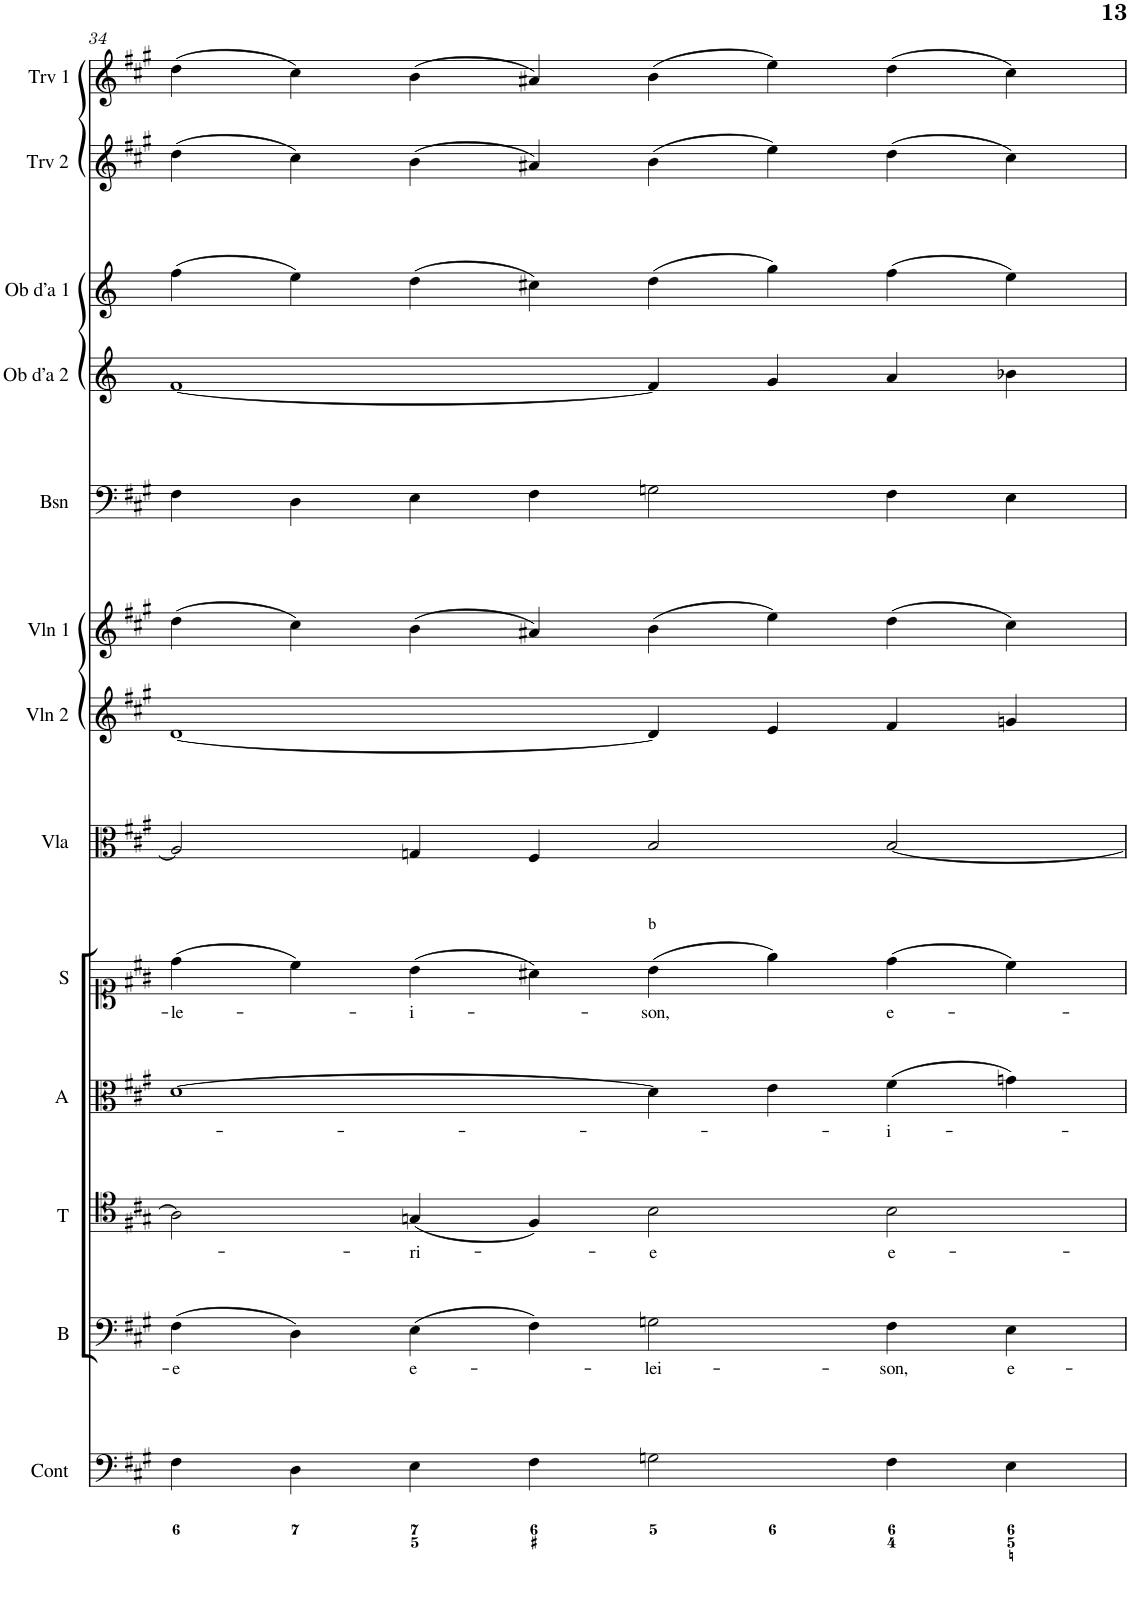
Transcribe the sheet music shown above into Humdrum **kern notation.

**kern	**kern	**text	**kern	**text	**kern	**text	**kern	**text	**kern	**kern	**kern	**kern	**kern	**kern	**kern	**kern
*part13	*part12	*part12	*part11	*part11	*part10	*part10	*part9	*part9	*part8	*part7	*part6	*part5	*part4	*part3	*part2	*part1
*staff13	*staff12	*staff12	*staff11	*staff11	*staff10	*staff10	*staff9	*staff9	*staff8	*staff7	*staff6	*staff5	*staff4	*staff3	*staff2	*staff1
*I"Continuo	*I"Bass	*	*I"Tenor	*	*I"Alto	*	*I"Soprano	*	*I"Viola	*I"Violin 2	*I"Violin 1	*I"Bassoon	*I"Oboe d’amore 2	*I"Oboe d’amore 1	*I"Traverso 2	*I"Traverso 1
*I'Cont	*I'B	*	*I'T	*	*I'A	*	*I'S	*	*I'Vla	*I'Vln 2	*I'Vln 1	*I'Bsn	*I'Ob d’a 2	*I'Ob d’a 1	*I'Trv 2	*I'Trv 1
!!LO:PB:g=z
*clefF4	*clefF4	*	*clefC4	*	*clefC3	*	*clefC1	*	*clefC3	*clefG2	*clefG2	*clefF4	*clefG2	*clefG2	*clefG2	*clefG2
*	*	*	*	*	*	*	*	*	*	*	*	*	*Trd2c3	*Trd2c3	*	*
*k[f#c#g#]	*k[f#c#g#]	*	*k[f#c#g#]	*	*k[f#c#g#]	*	*k[f#c#g#]	*	*k[f#c#g#]	*k[f#c#g#]	*k[f#c#g#]	*k[f#c#g#]	*k[]	*k[]	*k[f#c#g#]	*k[f#c#g#]
*M4/2	*M4/2	*	*M4/2	*	*M4/2	*	*M4/2	*	*M4/2	*M4/2	*M4/2	*M4/2	*M4/2	*M4/2	*M4/2	*M4/2
*met(c|)	*met(c|)	*	*met(c|)	*	*met(c|)	*	*met(c|)	*	*met(c|)	*met(c|)	*met(c|)	*met(c|)	*met(c|)	*met(c|)	*met(c|)	*met(c|)
=34	=34	=34	=34	=34	=34	=34	=34	=34	=34	=34	=34	=34	=34	=34	=34	=34
!	!	!LO:LY:b	!	!	!	!	!	!LO:LY:b	!	!	!	!	!	!	!	!
4F#\	(4F#\	-e	2A\]	.	[1d	.	(4dd\	-le-	2A/]	[1d	(4dd\	4F#\	[1f	(4ff\	(4dd\	(4dd\
4D\	4D\)	.	.	.	.	.	4cc#\)	.	.	.	4cc#\)	4D\	.	4ee\)	4cc#\)	4cc#\)
!	!	!LO:LY:b	!	!LO:LY:b	!	!	!	!LO:LY:b	!	!	!	!	!	!	!	!
4E\	(4E\	e-	(4Gn/	-ri-	.	.	(4b\	-i-	4Gn/	.	(4b\	4E\	.	(4dd\	(4b\	(4b\
4F#\	4F#\)	.	4F#/)	.	.	.	4a#X\)	.	4F#/	.	4a#X/)	4F#\	.	4cc#X\)	4a#X/)	4a#X/)
!	!	!	!	!	!	!	!LO:TX:a:t=b	!	!	!	!	!	!	!	!	!
!	!	!LO:LY:b	!	!LO:LY:b	!	!	!	!LO:LY:b	!	!	!	!	!	!	!	!
2Gn\	2Gn\	-lei-	2B\	-e	4d\]	.	(4b\	-son,	2B/	4d/]	(4b\	2Gn\	4f/]	(4dd\	(4b\	(4b\
.	.	.	.	.	4e\	.	4ee\)	.	.	4e/	4ee\)	.	4g/	4gg\)	4ee\)	4ee\)
!	!	!LO:LY:b	!	!LO:LY:b	!	!LO:LY:b	!	!LO:LY:b	!	!	!	!	!	!	!	!
4F#\	4F#\	-son,	2B\	e-	(4f#\	-i-	(4dd\	e-	[2B/	4f#/	(4dd\	4F#\	4a/	(4ff\	(4dd\	(4dd\
!	!	!LO:LY:b	!	!	!	!	!	!	!	!	!	!	!	!	!	!
4E\	4E\	e-	.	.	4gn\)	.	4cc#\)	.	.	4gn/	4cc#\)	4E\	4b-X\	4ee\)	4cc#\)	4cc#\)
=	=	=	=	=	=	=	=	=	=	=	=	=	=	=	=	=
*-	*-	*-	*-	*-	*-	*-	*-	*-	*-	*-	*-	*-	*-	*-	*-	*-
